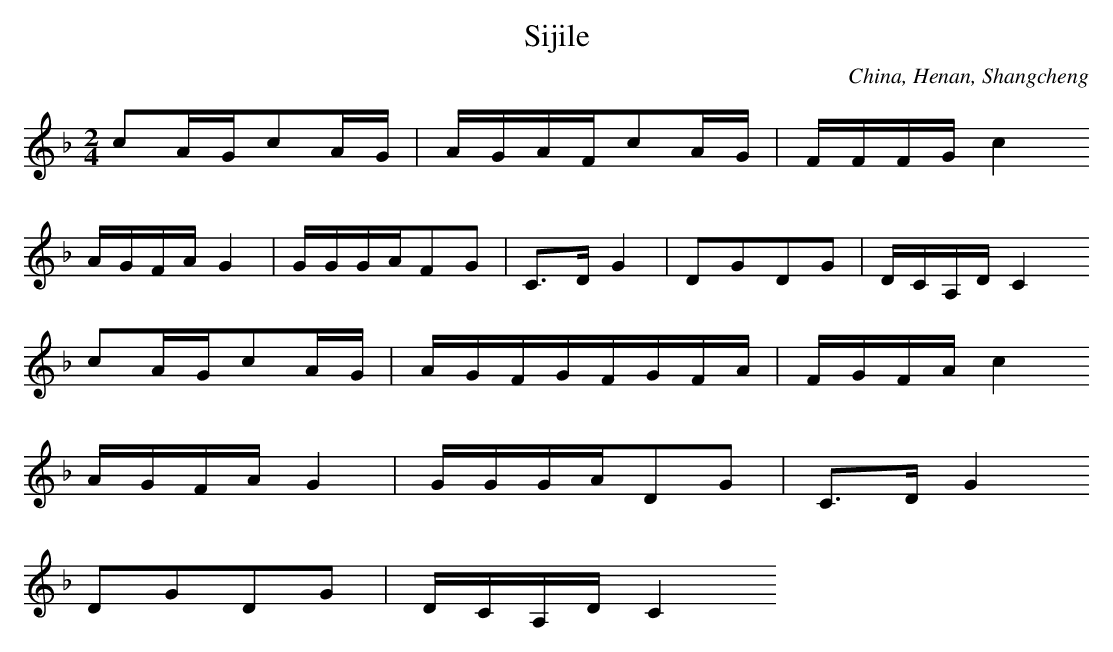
X:1
T: Sijile
O: China, Henan, Shangcheng
M: 2/4
L: 1/16
K: F
c2AGc2AG | AGAFc2AG | FFFGc4
AGFAG4 | GGGAF2G2 | C3DG4 | D2G2D2G2 | DCA,DC4
c2AGc2AG | AGFGFGFA | FGFAc4
AGFAG4 | GGGAD2G2 | C3DG4
D2G2D2G2 | DCA,DC4
